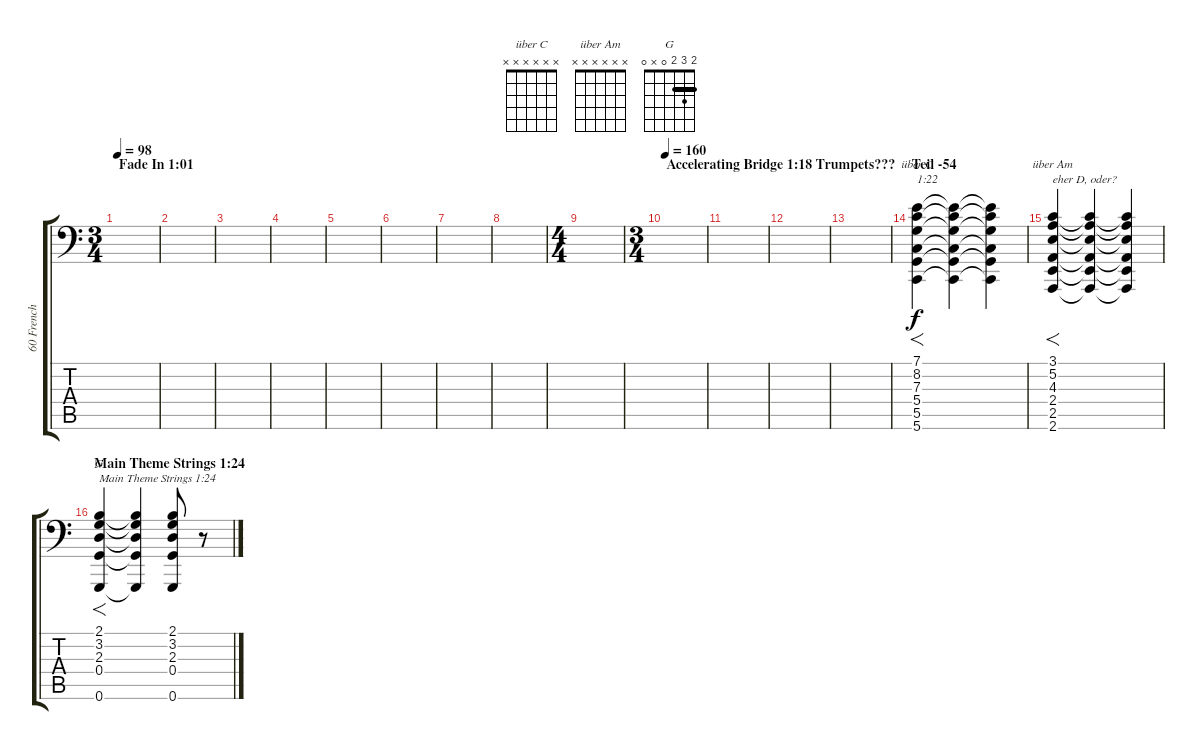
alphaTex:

\track ("60 French Horn Loud / 57 Trombone" "60 French ") {instrument frenchhorn}
\staff {score tabs}
\tuning (A3 E3 C3 G2 D2 G1) {hide}
\chord ("über C" x x x x x x)
\chord ("über Am" x x x x x x)
\chord ("G" 2 3 2 0 x 0) {barre 2}
\ts (3 4)
\section ("" "Fade In 1:01")
\tempo 98
\clef f4
\ks c
|
|
|
|
|
|
|
|
\ts (4 4)
|
\ts (3 4)
\section ("" "Accelerating Bridge 1:18 Trumpets???")
\tempo 160
|
|
|
|
\section ("" "Teil -54")
(7.1 8.2 7.3 5.4 5.5 5.6).4{f ch "über C" txt "1:22"} (7.1{t} 8.2{t} 7.3{t} 5.4{t} 5.5{t} 5.6{t}).4 (7.1{t} 8.2{t} 7.3{t} 5.4{t} 5.5{t} 5.6{t}).4 |
(3.1 5.2 4.3 2.4 2.5 2.6).4{f ch "über Am" txt "eher D, oder?"} (3.1{t} 5.2{t} 4.3{t} 2.4{t} 2.5{t} 2.6{t}).4 (3.1{t} 5.2{t} 4.3{t} 2.4{t} 2.5{t} 2.6{t}).4 |
\section ("" "Main Theme Strings 1:24")
(2.1 3.2 2.3 0.4 0.6).4{f ch "G" txt "Main Theme Strings 1:24" dy f} (2.1{t} 3.2{t} 2.3{t} 0.4{t} 0.6{t}).4 (2.1 3.2 2.3 0.4 0.6).8 r.8
